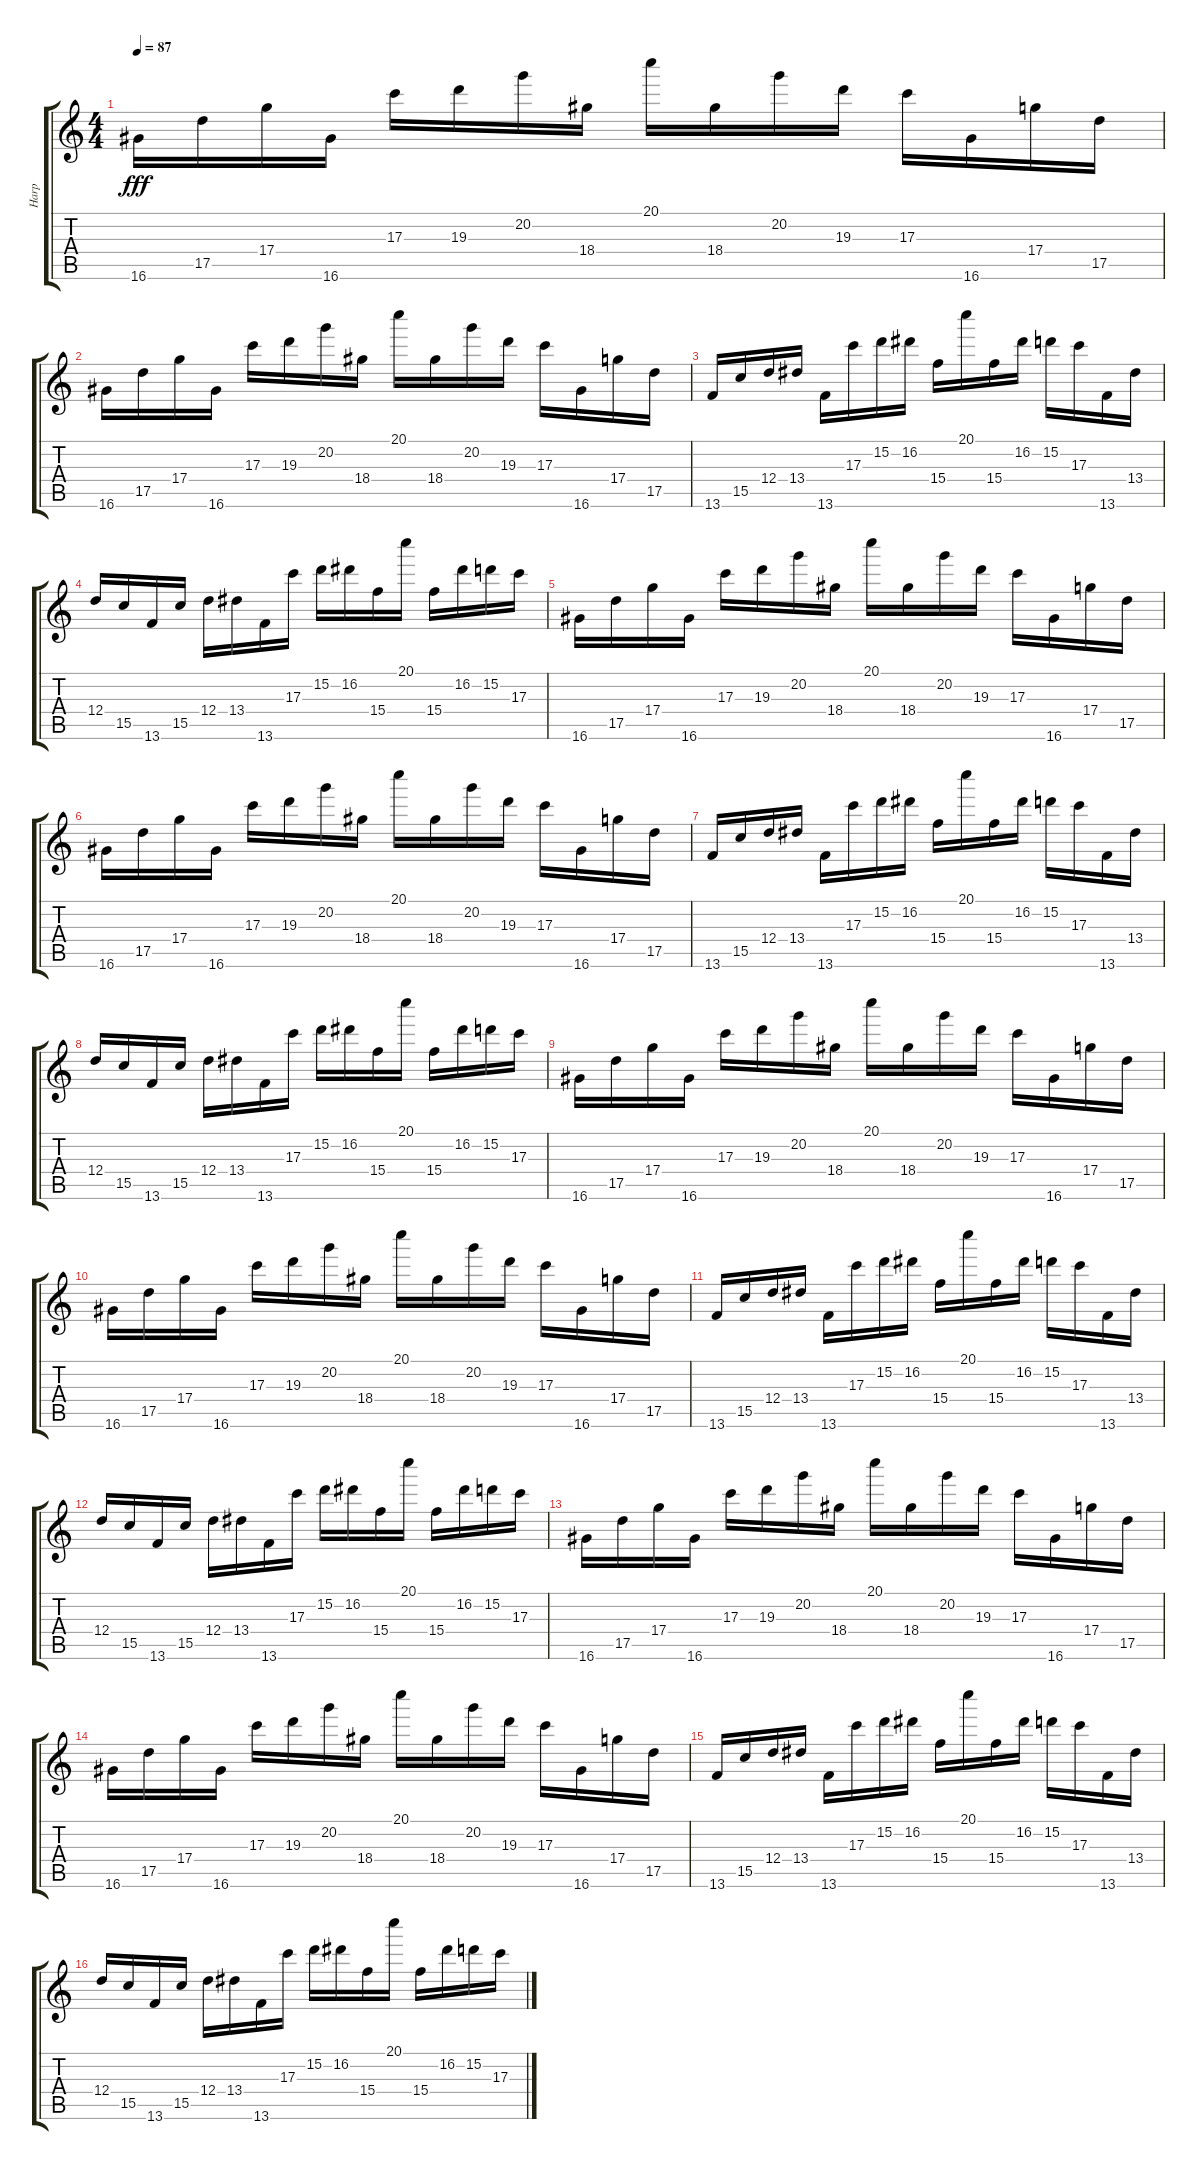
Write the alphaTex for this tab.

\track ("Harp" "Harp") {instrument orchestralharp}
\staff {score tabs}
\tuning (E5 B4 G4 D4 A3 E3) {hide}
\ts (4 4)
\tempo 87
\clef g2
\ks c
16.6.16{dy fff} 17.5.16 17.4.16 16.6.16 17.3.16 19.3.16 20.2.16 18.4.16 20.1.16 18.4.16 20.2.16 19.3.16 17.3.16 16.6.16 17.4.16 17.5.16 |
16.6.16 17.5.16 17.4.16 16.6.16 17.3.16 19.3.16 20.2.16 18.4.16 20.1.16 18.4.16 20.2.16 19.3.16 17.3.16 16.6.16 17.4.16 17.5.16 |
13.6.16 15.5.16 12.4.16 13.4.16 13.6.16 17.3.16 15.2.16 16.2.16 15.4.16 20.1.16 15.4.16 16.2.16 15.2.16 17.3.16 13.6.16 13.4.16 |
12.4.16 15.5.16 13.6.16 15.5.16 12.4.16 13.4.16 13.6.16 17.3.16 15.2.16 16.2.16 15.4.16 20.1.16 15.4.16 16.2.16 15.2.16 17.3.16 |
16.6.16 17.5.16 17.4.16 16.6.16 17.3.16 19.3.16 20.2.16 18.4.16 20.1.16 18.4.16 20.2.16 19.3.16 17.3.16 16.6.16 17.4.16 17.5.16 |
16.6.16 17.5.16 17.4.16 16.6.16 17.3.16 19.3.16 20.2.16 18.4.16 20.1.16 18.4.16 20.2.16 19.3.16 17.3.16 16.6.16 17.4.16 17.5.16 |
13.6.16 15.5.16 12.4.16 13.4.16 13.6.16 17.3.16 15.2.16 16.2.16 15.4.16 20.1.16 15.4.16 16.2.16 15.2.16 17.3.16 13.6.16 13.4.16 |
12.4.16 15.5.16 13.6.16 15.5.16 12.4.16 13.4.16 13.6.16 17.3.16 15.2.16 16.2.16 15.4.16 20.1.16 15.4.16 16.2.16 15.2.16 17.3.16 |
16.6.16 17.5.16 17.4.16 16.6.16 17.3.16 19.3.16 20.2.16 18.4.16 20.1.16 18.4.16 20.2.16 19.3.16 17.3.16 16.6.16 17.4.16 17.5.16 |
16.6.16 17.5.16 17.4.16 16.6.16 17.3.16 19.3.16 20.2.16 18.4.16 20.1.16 18.4.16 20.2.16 19.3.16 17.3.16 16.6.16 17.4.16 17.5.16 |
13.6.16 15.5.16 12.4.16 13.4.16 13.6.16 17.3.16 15.2.16 16.2.16 15.4.16 20.1.16 15.4.16 16.2.16 15.2.16 17.3.16 13.6.16 13.4.16 |
12.4.16 15.5.16 13.6.16 15.5.16 12.4.16 13.4.16 13.6.16 17.3.16 15.2.16 16.2.16 15.4.16 20.1.16 15.4.16 16.2.16 15.2.16 17.3.16 |
16.6.16 17.5.16 17.4.16 16.6.16 17.3.16 19.3.16 20.2.16 18.4.16 20.1.16 18.4.16 20.2.16 19.3.16 17.3.16 16.6.16 17.4.16 17.5.16 |
16.6.16 17.5.16 17.4.16 16.6.16 17.3.16 19.3.16 20.2.16 18.4.16 20.1.16 18.4.16 20.2.16 19.3.16 17.3.16 16.6.16 17.4.16 17.5.16 |
13.6.16 15.5.16 12.4.16 13.4.16 13.6.16 17.3.16 15.2.16 16.2.16 15.4.16 20.1.16 15.4.16 16.2.16 15.2.16 17.3.16 13.6.16 13.4.16 |
12.4.16 15.5.16 13.6.16 15.5.16 12.4.16 13.4.16 13.6.16 17.3.16 15.2.16 16.2.16 15.4.16 20.1.16 15.4.16 16.2.16 15.2.16 17.3.16
